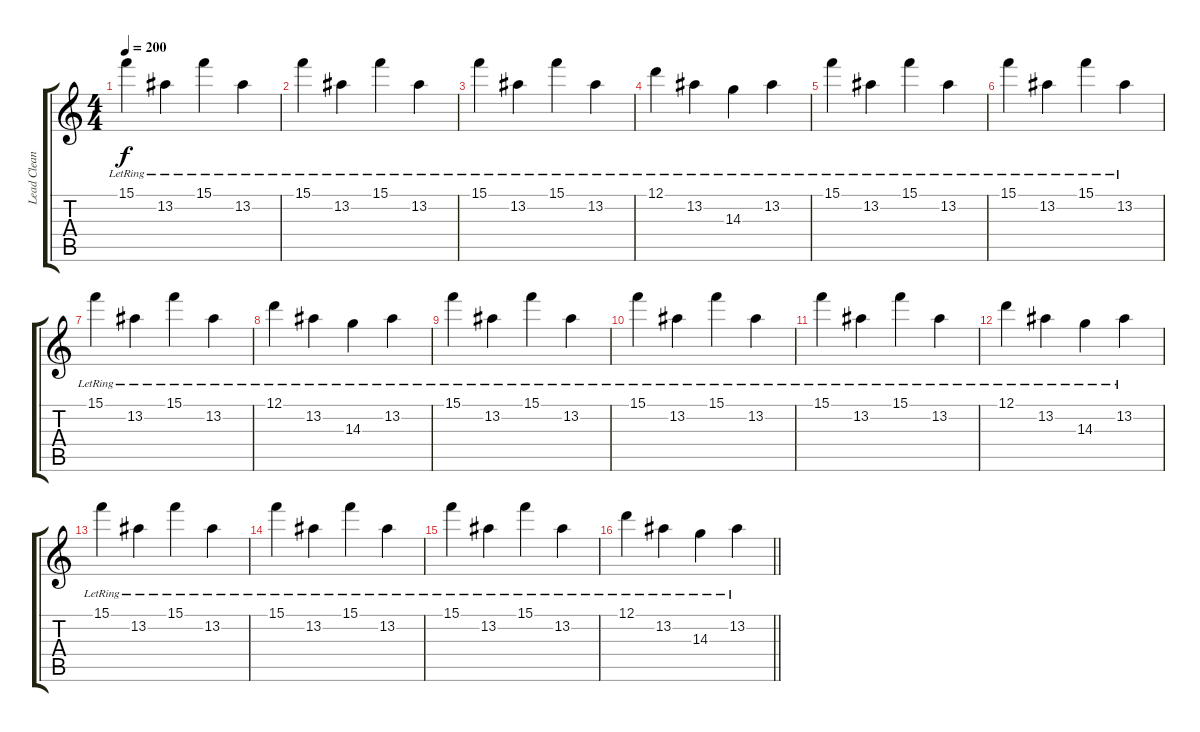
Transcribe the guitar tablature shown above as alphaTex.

\track ("Lead Clean" "Lead Clean") {instrument electricguitarclean}
\staff {score tabs}
\tuning (D4 A3 F3 C3 G2 C2) {hide}
\ts (4 4)
\tempo 200
\clef g2
\ks c
15.1{lr}.4{dy f} 13.2{lr}.4 15.1{lr}.4 13.2{lr}.4 |
15.1{lr}.4 13.2{lr}.4 15.1{lr}.4 13.2{lr}.4 |
15.1{lr}.4 13.2{lr}.4 15.1{lr}.4 13.2{lr}.4 |
12.1{lr}.4 13.2{lr}.4 14.3{lr}.4 13.2{lr}.4 |
15.1{lr}.4 13.2{lr}.4 15.1{lr}.4 13.2{lr}.4 |
15.1{lr}.4 13.2{lr}.4 15.1{lr}.4 13.2{lr}.4 |
15.1{lr}.4 13.2{lr}.4 15.1{lr}.4 13.2{lr}.4 |
12.1{lr}.4 13.2{lr}.4 14.3{lr}.4 13.2{lr}.4 |
15.1{lr}.4 13.2{lr}.4 15.1{lr}.4 13.2{lr}.4 |
15.1{lr}.4 13.2{lr}.4 15.1{lr}.4 13.2{lr}.4 |
15.1{lr}.4 13.2{lr}.4 15.1{lr}.4 13.2{lr}.4 |
12.1{lr}.4 13.2{lr}.4 14.3{lr}.4 13.2{lr}.4 |
15.1{lr}.4 13.2{lr}.4 15.1{lr}.4 13.2{lr}.4 |
15.1{lr}.4 13.2{lr}.4 15.1{lr}.4 13.2{lr}.4 |
15.1{lr}.4 13.2{lr}.4 15.1{lr}.4 13.2{lr}.4 |
\barLineRight lightlight
12.1{lr}.4 13.2{lr}.4 14.3{lr}.4 13.2{lr}.4
